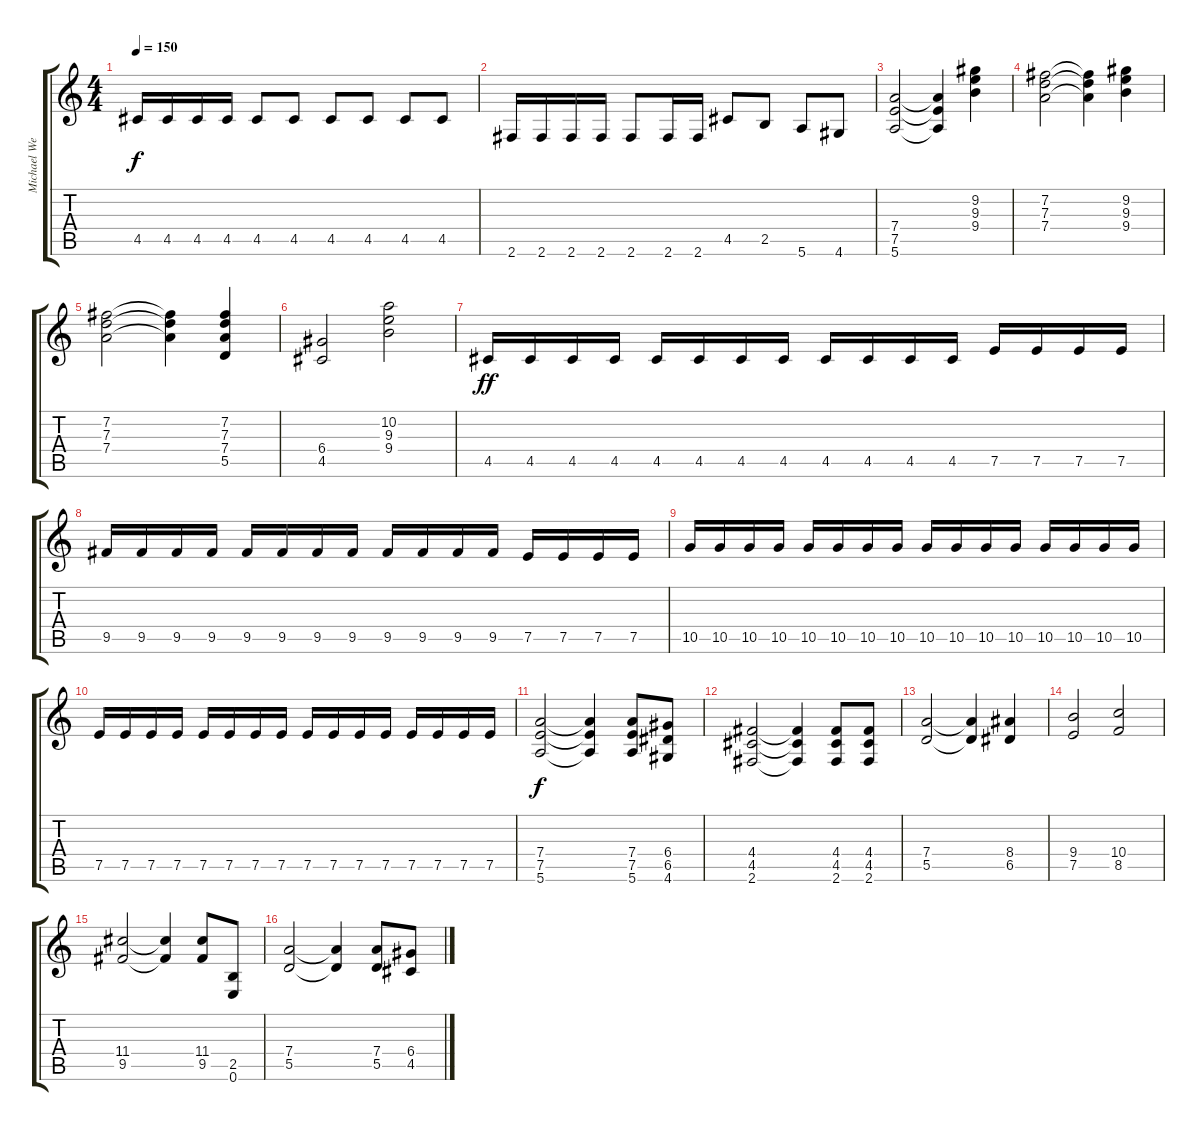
\track ("Michael Weikath(Guitar)" "Michael We") {instrument overdrivenguitar}
\staff {score tabs}
\tuning (E4 B3 G3 D3 A2 E2) {hide}
\ts (4 4)
\tempo 150
\clef g2
\ks c
4.5.16{dy f} 4.5.16 4.5.16 4.5.16 4.5.8 4.5.8 4.5.8 4.5.8 4.5.8 4.5.8 |
2.6.16 2.6.16 2.6.16 2.6.16 2.6.8 2.6.16 2.6.16 4.5.8 2.5.8 5.6.8 4.6.8 |
(7.4 7.5 5.6).2{volume 9} (7.4{t} 7.5{t} 5.6{t}).4 (9.2 9.3 9.4).4 |
(7.2 7.3 7.4).2 (7.2{t} 7.3{t} 7.4{t}).4 (9.2 9.3 9.4).4 |
(7.2 7.3 7.4).2 (7.2{t} 7.3{t} 7.4{t}).4 (7.2 7.3 7.4 5.5).4 |
(6.4 4.5).2 (10.2 9.3 9.4).2 |
4.5.16{dy ff volume 16} 4.5.16 4.5.16 4.5.16 4.5.16 4.5.16 4.5.16 4.5.16 4.5.16 4.5.16 4.5.16 4.5.16 7.5.16 7.5.16 7.5.16 7.5.16 |
9.5.16 9.5.16 9.5.16 9.5.16 9.5.16 9.5.16 9.5.16 9.5.16 9.5.16 9.5.16 9.5.16 9.5.16 7.5.16 7.5.16 7.5.16 7.5.16 |
10.5.16 10.5.16 10.5.16 10.5.16 10.5.16 10.5.16 10.5.16 10.5.16 10.5.16 10.5.16 10.5.16 10.5.16 10.5.16 10.5.16 10.5.16 10.5.16 |
7.5.16 7.5.16 7.5.16 7.5.16 7.5.16 7.5.16 7.5.16 7.5.16 7.5.16 7.5.16 7.5.16 7.5.16 7.5.16 7.5.16 7.5.16 7.5.16 |
(7.4 7.5 5.6).2{dy f balance 4} (7.4{t} 7.5{t} 5.6{t}).4 (7.4 7.5 5.6).8 (6.4 6.5 4.6).8 |
(4.4 4.5 2.6).2 (4.4{t} 4.5{t} 2.6{t}).4 (4.4 4.5 2.6).8 (4.4 4.5 2.6).8 |
(7.4 5.5).2 (7.4{t} 5.5{t}).4 (8.4 6.5).4 |
(9.4 7.5).2 (10.4 8.5).2 |
(11.4 9.5).2 (11.4{t} 9.5{t}).4 (11.4 9.5).8 (2.5 0.6).8 |
(7.4 5.5).2 (7.4{t} 5.5{t}).4 (7.4 5.5).8 (6.4 4.5).8
